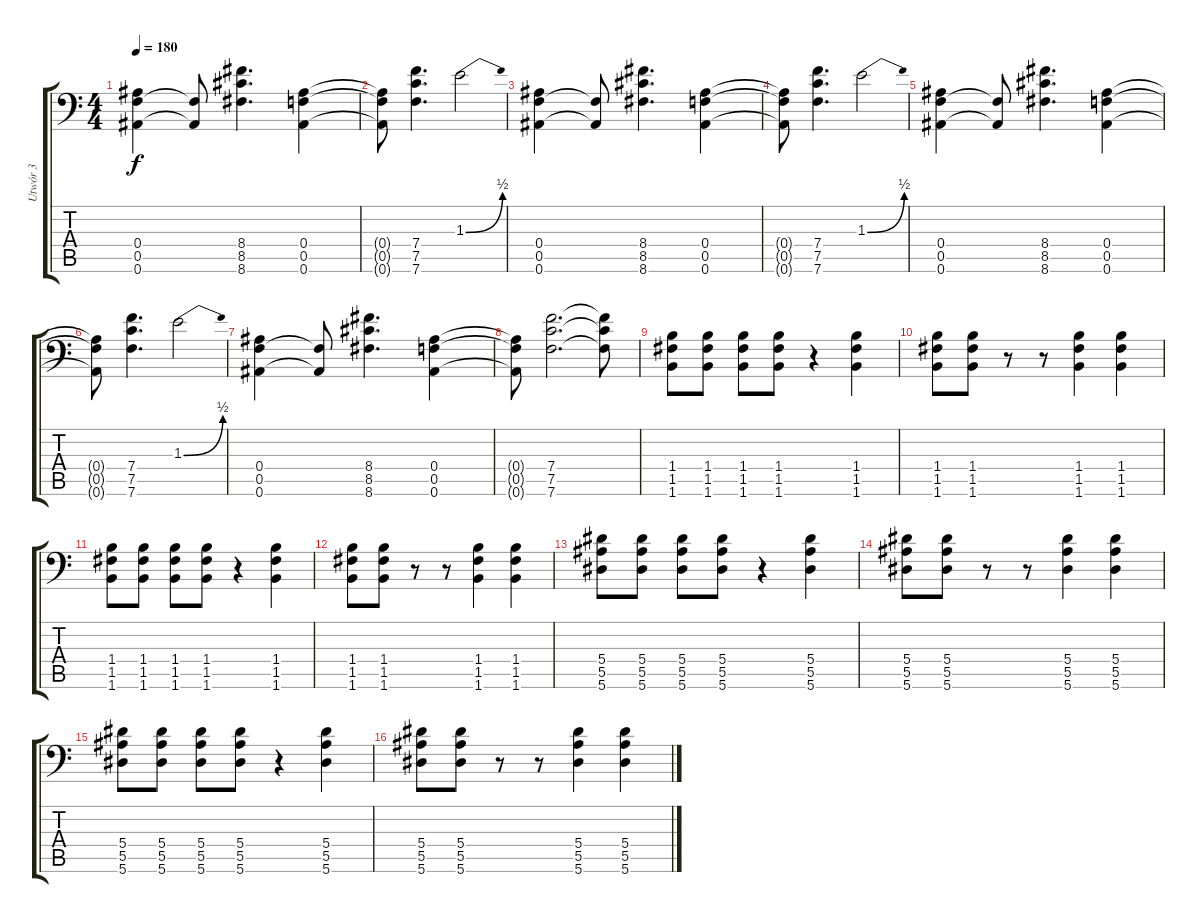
\track ("Utwór 3" "Utwór 3") {instrument distortionguitar}
\staff {score tabs}
\tuning (C4 G3 Eb3 Bb2 F2 Bb1) {hide}
\ts (4 4)
\tempo 180
\clef f4
\ks c
(0.4 0.5 0.6).4{dy f} (0.5{t} 0.6{t}).8 (8.4 8.5 8.6).4{d} (0.4 0.5 0.6).4 |
(0.4{t} 0.5{t} 0.6{t}).8 (7.4 7.5 7.6).4{d} 1.3{be (bend 0 0 60 2)}.2 |
(0.4 0.5 0.6).4 (0.5{t} 0.6{t}).8 (8.4 8.5 8.6).4{d} (0.4 0.5 0.6).4 |
(0.4{t} 0.5{t} 0.6{t}).8 (7.4 7.5 7.6).4{d} 1.3{be (bend 0 0 60 2)}.2 |
(0.4 0.5 0.6).4 (0.5{t} 0.6{t}).8 (8.4 8.5 8.6).4{d} (0.4 0.5 0.6).4 |
(0.4{t} 0.5{t} 0.6{t}).8 (7.4 7.5 7.6).4{d} 1.3{be (bend 0 0 60 2)}.2 |
(0.4 0.5 0.6).4 (0.5{t} 0.6{t}).8 (8.4 8.5 8.6).4{d} (0.4 0.5 0.6).4 |
(0.4{t} 0.5{t} 0.6{t}).8 (7.4 7.5 7.6).2{d} (7.4{t} 7.5{t} 7.6{t}).8 |
(1.4 1.5 1.6).8 (1.4 1.5 1.6).8 (1.4 1.5 1.6).8 (1.4 1.5 1.6).8 r.4 (1.4 1.5 1.6).4 |
(1.4 1.5 1.6).8 (1.4 1.5 1.6).8 r.8 r.8 (1.4 1.5 1.6).4 (1.4 1.5 1.6).4 |
(1.4 1.5 1.6).8 (1.4 1.5 1.6).8 (1.4 1.5 1.6).8 (1.4 1.5 1.6).8 r.4 (1.4 1.5 1.6).4 |
(1.4 1.5 1.6).8 (1.4 1.5 1.6).8 r.8 r.8 (1.4 1.5 1.6).4 (1.4 1.5 1.6).4 |
(5.4 5.5 5.6).8 (5.4 5.5 5.6).8 (5.4 5.5 5.6).8 (5.4 5.5 5.6).8 r.4 (5.4 5.5 5.6).4 |
(5.4 5.5 5.6).8 (5.4 5.5 5.6).8 r.8 r.8 (5.4 5.5 5.6).4 (5.4 5.5 5.6).4 |
(5.4 5.5 5.6).8 (5.4 5.5 5.6).8 (5.4 5.5 5.6).8 (5.4 5.5 5.6).8 r.4 (5.4 5.5 5.6).4 |
(5.4 5.5 5.6).8 (5.4 5.5 5.6).8 r.8 r.8 (5.4 5.5 5.6).4 (5.4 5.5 5.6).4
